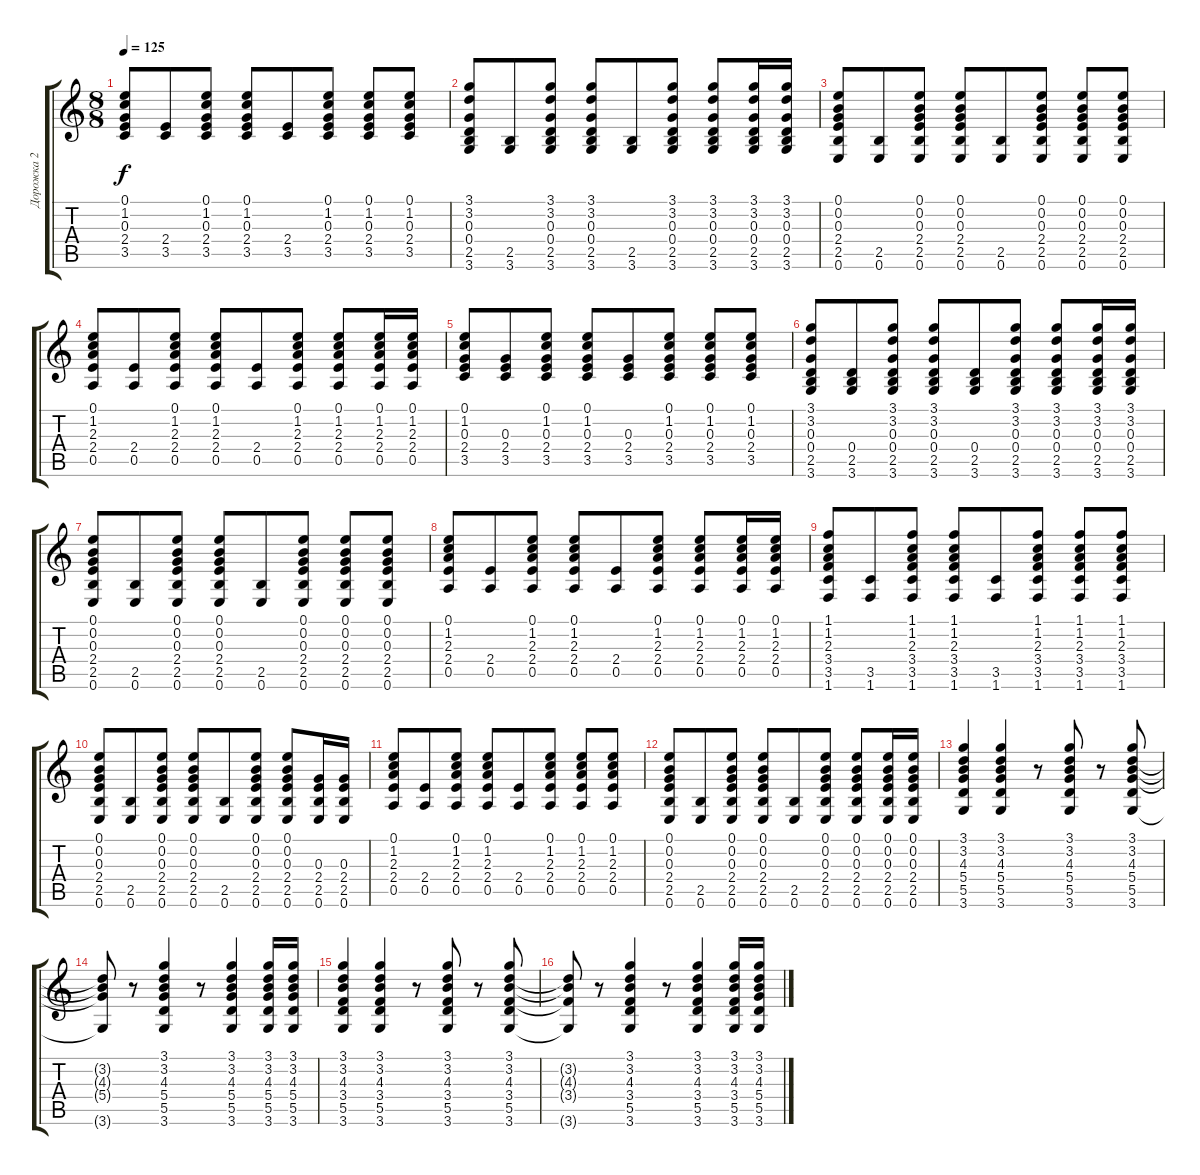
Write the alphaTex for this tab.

\track ("Дорожка 2" "Дорожка 2") {instrument acousticguitarnylon}
\staff {score tabs}
\tuning (E4 B3 G3 D3 A2 E2) {hide}
\ts (8 8)
\tempo 125
\clef g2
\ks c
(0.1 1.2 0.3 2.4 3.5).8{dy f} (2.4 3.5).8 (0.1 1.2 0.3 2.4 3.5).8 (0.1 1.2 0.3 2.4 3.5).8 (2.4 3.5).8 (0.1 1.2 0.3 2.4 3.5).8 (0.1 1.2 0.3 2.4 3.5).8 (0.1 1.2 0.3 2.4 3.5).8 |
(3.1 3.2 0.3 0.4 2.5 3.6).8 (2.5 3.6).8 (3.1 3.2 0.3 0.4 2.5 3.6).8 (3.1 3.2 0.3 0.4 2.5 3.6).8 (2.5 3.6).8 (3.1 3.2 0.3 0.4 2.5 3.6).8 (3.1 3.2 0.3 0.4 2.5 3.6).8 (3.1 3.2 0.3 0.4 2.5 3.6).16 (3.1 3.2 0.3 0.4 2.5 3.6).16 |
(0.1 0.2 0.3 2.4 2.5 0.6).8 (2.5 0.6).8 (0.1 0.2 0.3 2.4 2.5 0.6).8 (0.1 0.2 0.3 2.4 2.5 0.6).8 (2.5 0.6).8 (0.1 0.2 0.3 2.4 2.5 0.6).8 (0.1 0.2 0.3 2.4 2.5 0.6).8 (0.1 0.2 0.3 2.4 2.5 0.6).8 |
(0.1 1.2 2.3 2.4 0.5).8 (2.4 0.5).8 (0.1 1.2 2.3 2.4 0.5).8 (0.1 1.2 2.3 2.4 0.5).8 (2.4 0.5).8 (0.1 1.2 2.3 2.4 0.5).8 (0.1 1.2 2.3 2.4 0.5).8 (0.1 1.2 2.3 2.4 0.5).16 (0.1 1.2 2.3 2.4 0.5).16 |
(0.1 1.2 0.3 2.4 3.5).8 (0.3 2.4 3.5).8 (0.1 1.2 0.3 2.4 3.5).8 (0.1 1.2 0.3 2.4 3.5).8 (0.3 2.4 3.5).8 (0.1 1.2 0.3 2.4 3.5).8 (0.1 1.2 0.3 2.4 3.5).8 (0.1 1.2 0.3 2.4 3.5).8 |
(3.1 3.2 0.3 0.4 2.5 3.6).8 (0.4 2.5 3.6).8 (3.1 3.2 0.3 0.4 2.5 3.6).8 (3.1 3.2 0.3 0.4 2.5 3.6).8 (0.4 2.5 3.6).8 (3.1 3.2 0.3 0.4 2.5 3.6).8 (3.1 3.2 0.3 0.4 2.5 3.6).8 (3.1 3.2 0.3 0.4 2.5 3.6).16 (3.1 3.2 0.3 0.4 2.5 3.6).16 |
(0.1 0.2 0.3 2.4 2.5 0.6).8 (2.5 0.6).8 (0.1 0.2 0.3 2.4 2.5 0.6).8 (0.1 0.2 0.3 2.4 2.5 0.6).8 (2.5 0.6).8 (0.1 0.2 0.3 2.4 2.5 0.6).8 (0.1 0.2 0.3 2.4 2.5 0.6).8 (0.1 0.2 0.3 2.4 2.5 0.6).8 |
(0.1 1.2 2.3 2.4 0.5).8 (2.4 0.5).8 (0.1 1.2 2.3 2.4 0.5).8 (0.1 1.2 2.3 2.4 0.5).8 (2.4 0.5).8 (0.1 1.2 2.3 2.4 0.5).8 (0.1 1.2 2.3 2.4 0.5).8 (0.1 1.2 2.3 2.4 0.5).16 (0.1 1.2 2.3 2.4 0.5).16 |
(1.1 1.2 2.3 3.4 3.5 1.6).8 (3.5 1.6).8 (1.1 1.2 2.3 3.4 3.5 1.6).8 (1.1 1.2 2.3 3.4 3.5 1.6).8 (3.5 1.6).8 (1.1 1.2 2.3 3.4 3.5 1.6).8 (1.1 1.2 2.3 3.4 3.5 1.6).8 (1.1 1.2 2.3 3.4 3.5 1.6).8 |
(0.1 0.2 0.3 2.4 2.5 0.6).8 (2.5 0.6).8 (0.1 0.2 0.3 2.4 2.5 0.6).8 (0.1 0.2 0.3 2.4 2.5 0.6).8 (2.5 0.6).8 (0.1 0.2 0.3 2.4 2.5 0.6).8 (0.1 0.2 0.3 2.4 2.5 0.6).8 (0.3 2.4 2.5 0.6).16 (0.3 2.4 2.5 0.6).16 |
(0.1 1.2 2.3 2.4 0.5).8 (2.4 0.5).8 (0.1 1.2 2.3 2.4 0.5).8 (0.1 1.2 2.3 2.4 0.5).8 (2.4 0.5).8 (0.1 1.2 2.3 2.4 0.5).8 (0.1 1.2 2.3 2.4 0.5).8 (0.1 1.2 2.3 2.4 0.5).8 |
(0.1 0.2 0.3 2.4 2.5 0.6).8 (2.5 0.6).8 (0.1 0.2 0.3 2.4 2.5 0.6).8 (0.1 0.2 0.3 2.4 2.5 0.6).8 (2.5 0.6).8 (0.1 0.2 0.3 2.4 2.5 0.6).8 (0.1 0.2 0.3 2.4 2.5 0.6).8 (0.1 0.2 0.3 2.4 2.5 0.6).16 (0.1 0.2 0.3 2.4 2.5 0.6).16 |
(3.1 3.2 4.3 5.4 5.5 3.6).4 (3.1 3.2 4.3 5.4 5.5 3.6).4 r.8 (3.1 3.2 4.3 5.4 5.5 3.6).8 r.8 (3.1 3.2 4.3 5.4 5.5 3.6).8 |
(3.2{t} 4.3{t} 5.4{t} 3.6{t}).8 r.8 (3.1 3.2 4.3 5.4 5.5 3.6).4 r.8 (3.1 3.2 4.3 5.4 5.5 3.6).4 (3.1 3.2 4.3 5.4 5.5 3.6).16 (3.1 3.2 4.3 5.4 5.5 3.6).16 |
(3.1 3.2 4.3 3.4 5.5 3.6).4 (3.1 3.2 4.3 3.4 5.5 3.6).4 r.8 (3.1 3.2 4.3 3.4 5.5 3.6).8 r.8 (3.1 3.2 4.3 3.4 5.5 3.6).8 |
(3.2{t} 4.3{t} 3.4{t} 3.6{t}).8 r.8 (3.1 3.2 4.3 3.4 5.5 3.6).4 r.8 (3.1 3.2 4.3 3.4 5.5 3.6).4 (3.1 3.2 4.3 3.4 5.5 3.6).16 (3.1 3.2 4.3 5.4 5.5 3.6).16
